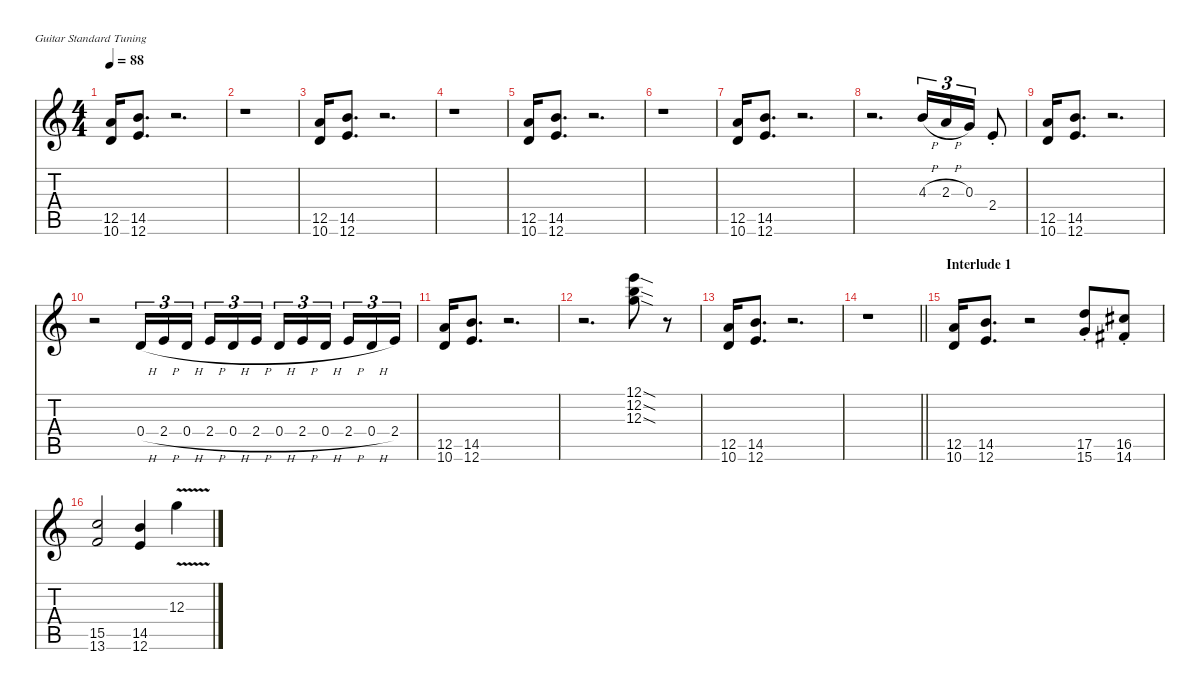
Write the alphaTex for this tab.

\defaultSystemsLayout 4
\hideDynamics
\bracketExtendMode nobrackets
\singleTrackTrackNamePolicy hidden
\multiTrackTrackNamePolicy hidden
\firstSystemTrackNameMode fullname
\firstSystemTrackNameOrientation horizontal
\otherSystemsTrackNameOrientation horizontal
\track ("Guitar" "dist.guit.") {instrument distortionguitar}
\staff {score tabs}
\tuning (E4 B3 G3 D3 A2 E2)
\ts (4 4)
\tempo 88
\clef g2
\ks c
(12.5 10.6).16{dy f beam Up} (14.5 12.6).8{d beam Up} r.2{d beam Up} |
r.1{beam Down} |
(12.5 10.6).16{beam Up} (14.5 12.6).8{d beam Up} r.2{d beam Up} |
r.1{beam Down} |
(12.5 10.6).16{beam Up} (14.5 12.6).8{d beam Up} r.2{d beam Up} |
r.1{beam Down} |
(12.5 10.6).16{beam Up} (14.5 12.6).8{d beam Up} r.2{d beam Up} |
r.2{d beam Down} 4.3{h}.16{tu (3 2) beam Up} 2.3{h}.16{tu (3 2) beam Up} 0.3.16{tu (3 2) beam Up} 2.4{st}.8{beam Up} |
(12.5 10.6).16{beam Up} (14.5 12.6).8{d beam Up} r.2{d beam Up} |
r.2{beam Down} 0.4{h}.16{tu (3 2) beam Up} 2.4{h}.16{tu (3 2) beam Up} 0.4{h}.16{tu (3 2) beam Up} 2.4{h}.16{tu (3 2) beam Up} 0.4{h}.16{tu (3 2) beam Up} 2.4{h}.16{tu (3 2) beam Up} 0.4{h}.16{tu (3 2) beam Up} 2.4{h}.16{tu (3 2) beam Up} 0.4{h}.16{tu (3 2) beam Up} 2.4{h}.16{tu (3 2) beam Up} 0.4{h}.16{tu (3 2) beam Up} 2.4.16{tu (3 2) beam Up} |
(12.5 10.6).16{beam Up} (14.5 12.6).8{d beam Up} r.2{d beam Up} |
r.2{d beam Down} (12.1{sod} 12.2{sod} 12.3{sod}).8{beam Down} r.8{beam Down} |
(12.5 10.6).16{beam Up} (14.5 12.6).8{d beam Up} r.2{d beam Up} |
\barLineRight lightlight
r.1{beam Down} |
\section ("" "Interlude 1")
(12.5 10.6).16{beam Up} (14.5 12.6).8{d beam Up} r.2{beam Up} (17.5{st} 15.6{st}).8{beam Up} (16.5{st acc #} 14.6{st acc #}).8{beam Up} |
(15.5 13.6).2{beam Up} (14.5 12.6).4{beam Up} 12.3{v}.4{beam Down}
